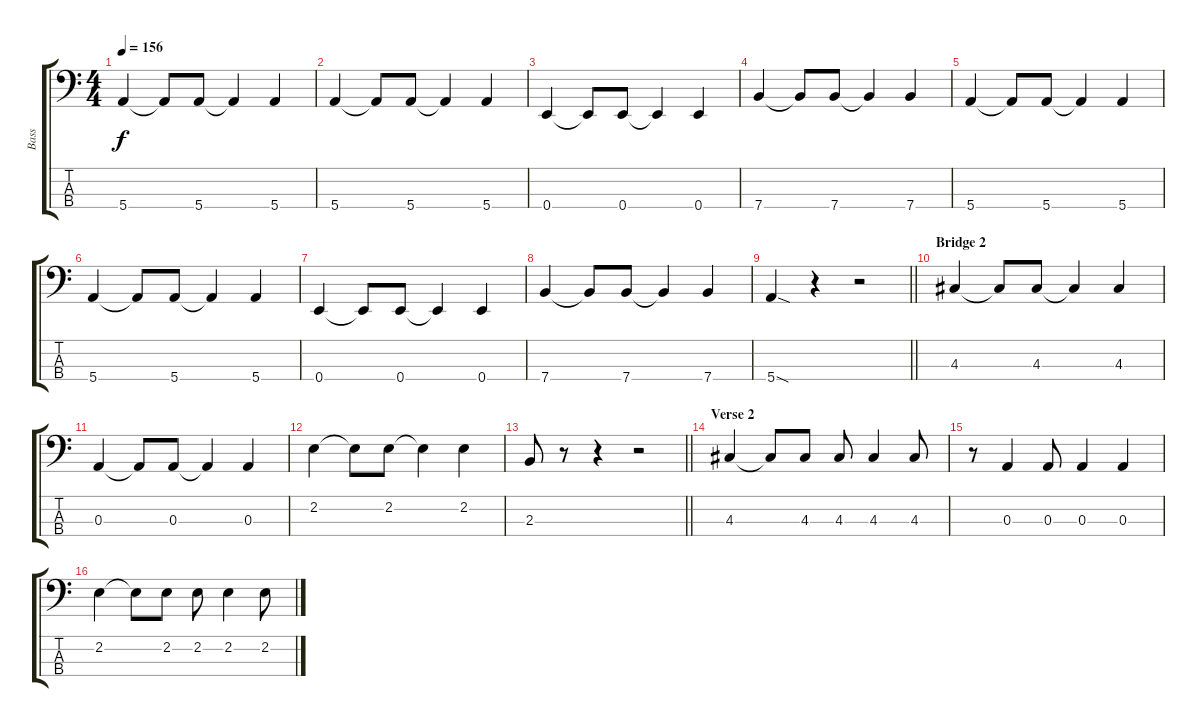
\track ("Bass" "Bass") {instrument electricbasspick}
\staff {score tabs}
\tuning (G2 D2 A1 E1) {hide}
\ts (4 4)
\tempo 156
\clef f4
\ks c
5.4.4{dy f} 5.4{t}.8 5.4.8 5.4{t}.4 5.4.4 |
5.4.4 5.4{t}.8 5.4.8 5.4{t}.4 5.4.4 |
0.4.4 0.4{t}.8 0.4.8 0.4{t}.4 0.4.4 |
7.4.4 7.4{t}.8 7.4.8 7.4{t}.4 7.4.4 |
5.4.4 5.4{t}.8 5.4.8 5.4{t}.4 5.4.4 |
5.4.4 5.4{t}.8 5.4.8 5.4{t}.4 5.4.4 |
0.4.4 0.4{t}.8 0.4.8 0.4{t}.4 0.4.4 |
7.4.4 7.4{t}.8 7.4.8 7.4{t}.4 7.4.4 |
\barLineRight lightlight
5.4{sod}.4 r.4 r.2 |
\section ("" "Bridge 2")
4.3.4 4.3{t}.8 4.3.8 4.3{t}.4 4.3.4 |
0.3.4 0.3{t}.8 0.3.8 0.3{t}.4 0.3.4 |
2.2.4 2.2{t}.8 2.2.8 2.2{t}.4 2.2.4 |
\barLineRight lightlight
2.3.8 r.8 r.4 r.2 |
\section ("" "Verse 2")
4.3.4 4.3{t}.8 4.3.8 4.3.8 4.3.4 4.3.8 |
r.8 0.3.4 0.3.8 0.3.4 0.3.4 |
2.2.4 2.2{t}.8 2.2.8 2.2.8 2.2.4 2.2.8
